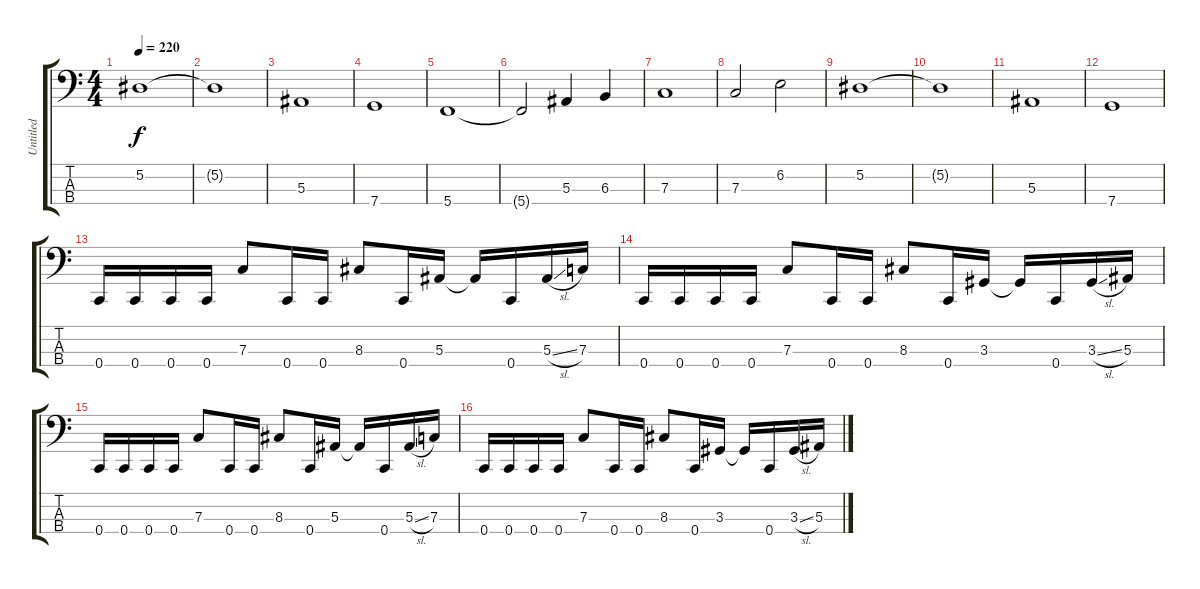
\track ("Untitled" "Untitled") {instrument electricbasspick}
\staff {score tabs}
\tuning (Eb2 Bb1 F1 C1) {hide}
\ts (4 4)
\tempo 220
\clef f4
\ks c
5.2.1{dy f} |
5.2{t}.1 |
5.3.1 |
7.4.1 |
5.4.1 |
5.4{t}.2 5.3.4 6.3.4 |
7.3.1 |
7.3.2 6.2.2 |
5.2.1 |
5.2{t}.1 |
5.3.1 |
7.4.1 |
0.4.16 0.4.16 0.4.16 0.4.16 7.3.8 0.4.16 0.4.16 8.3.8 0.4.16 5.3.16 5.3{t}.16 0.4.16 5.3{sl}.16 7.3.16 |
0.4.16 0.4.16 0.4.16 0.4.16 7.3.8 0.4.16 0.4.16 8.3.8 0.4.16 3.3.16 3.3{t}.16 0.4.16 3.3{sl}.16 5.3.16 |
0.4.16 0.4.16 0.4.16 0.4.16 7.3.8 0.4.16 0.4.16 8.3.8 0.4.16 5.3.16 5.3{t}.16 0.4.16 5.3{sl}.16 7.3.16 |
0.4.16 0.4.16 0.4.16 0.4.16 7.3.8 0.4.16 0.4.16 8.3.8 0.4.16 3.3.16 3.3{t}.16 0.4.16 3.3{sl}.16 5.3.16
